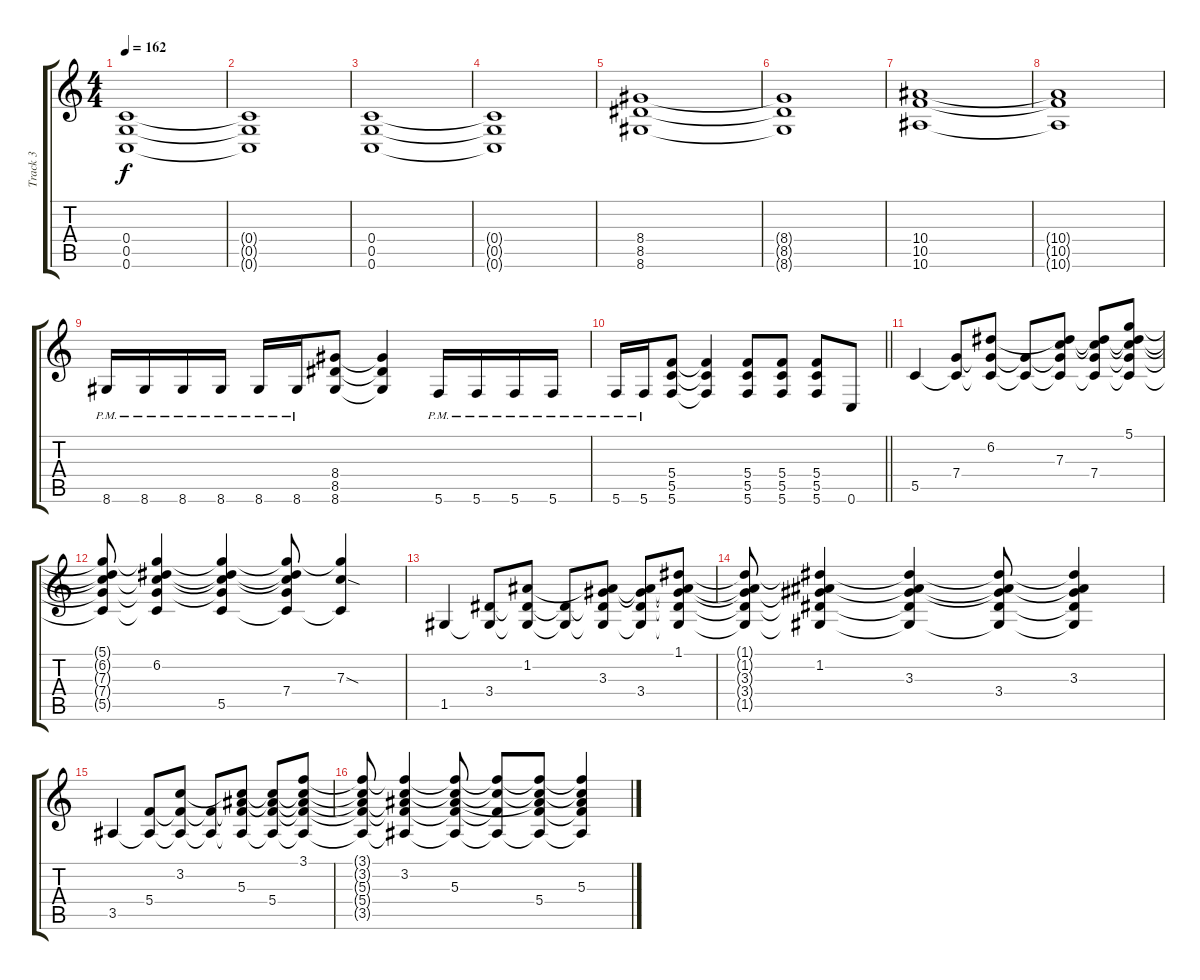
\track ("Track 3" "Track 3") {instrument distortionguitar}
\staff {score tabs}
\tuning (D4 A3 F3 C3 G2 C2) {hide}
\ts (4 4)
\tempo 162
\clef g2
\ks c
(0.4{t} 0.5{t} 0.6{t}).1{dy f} |
(0.4{t} 0.5{t} 0.6{t}).1 |
(0.4 0.5 0.6).1 |
(0.4{t} 0.5{t} 0.6{t}).1 |
(8.4 8.5 8.6).1 |
(8.4{t} 8.5{t} 8.6{t}).1 |
(10.4 10.5 10.6).1 |
(10.4{t} 10.5{t} 10.6{t}).1 |
8.6{pm}.16 8.6{pm}.16 8.6{pm}.16 8.6{pm}.16 8.6{pm}.16 8.6{pm}.16 (8.4 8.5 8.6).8 (8.4{t} 8.5{t} 8.6{t}).4 5.6{pm}.16 5.6{pm}.16 5.6{pm}.16 5.6{pm}.16 |
\barLineRight lightlight
5.6{pm}.16 5.6{pm}.16 (5.4 5.5 5.6).8 (5.4{t} 5.5{t} 5.6{t}).4 (5.4 5.5 5.6).8 (5.4 5.5 5.6).8 (5.4 5.5 5.6).8 0.6.8 |
5.5.4 (7.4 5.5{t}).8 (6.2 7.4{t} 5.5{t}).8 (7.4{t} 5.5{t}).8 (6.2{t} 7.3 7.4{t} 5.5{t}).8 (6.2{t} 7.3{t} 7.4 5.5{t}).8 (5.1 6.2{t} 7.3{t} 7.4{t} 5.5{t}).8 |
(5.1{t} 6.2{t} 7.3{t} 7.4{t} 5.5{t}).8 (5.1{t} 6.2 7.3{t} 7.4{t} 5.5{t}).4 (5.1{t} 6.2{t} 7.3{t} 7.4{t} 5.5).4 (5.1{t} 6.2{t} 7.3{t} 7.4 5.5{t}).8 (5.1{t} 7.3{sod} 5.5{t}).4 |
1.5.4 (3.4 1.5{t}).8 (1.2 3.4{t} 1.5{t}).8 (3.4{t} 1.5{t}).8 (1.2{t} 3.3 3.4{t} 1.5{t}).8 (1.2{t} 3.3{t} 3.4 1.5{t}).8 (1.1 1.2{t} 3.3{t} 3.4{t} 1.5{t}).8 |
(1.1{t} 1.2{t} 3.3{t} 3.4{t} 1.5{t}).8 (1.1{t} 1.2 3.3{t} 3.4{t} 1.5{t}).4 (1.1{t} 1.2{t} 3.3 3.4{t} 1.5{t}).4 (1.1{t} 1.2{t} 3.3{t} 3.4 1.5{t}).8 (1.1{t} 1.2{t} 3.3 3.4{t} 1.5{t}).4 |
3.5.4 (5.4 3.5{t}).8 (3.2 5.4{t} 3.5{t}).8 (5.4{t} 3.5{t}).8 (3.2{t} 5.3 5.4{t} 3.5{t}).8 (3.2{t} 5.3{t} 5.4 3.5{t}).8 (3.1 3.2{t} 5.3{t} 5.4{t} 3.5{t}).8 |
(3.1{t} 3.2{t} 5.3{t} 5.4{t} 3.5{t}).8 (3.1{t} 3.2 5.3{t} 5.4{t} 3.5{t}).4 (3.1{t} 3.2{t} 5.3 5.4{t} 3.5{t}).8 (3.1{t} 3.2{t} 5.4{t} 3.5{t}).8 (3.1{t} 3.2{t} 5.3{t} 5.4 3.5{t}).8 (3.1{t} 3.2{t} 5.3 5.4{t} 3.5{t}).4
